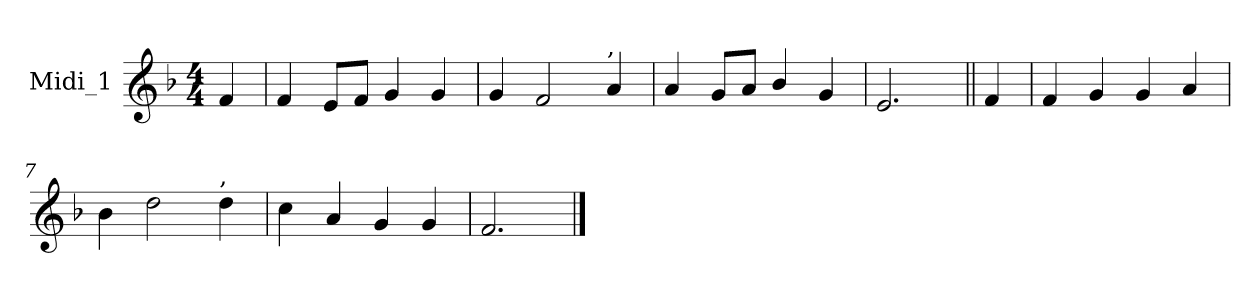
**kern
*part1
*staff1
*I"Midi_1
*clefG2
*k[b-]
*F:
*M4/4
=
4f
=1
4f
8eL
8fJ
4g
4g
=2
4g
2f
!LO:TX:a:t=,
4a
=3
4a
8gL
8aJ
4b-/
4g
=4
2.e
!!LO:LB:g=z
=5||
4f
=6
4f
4g
4g
4a
=7
4b-
2dd
!LO:TX:a:t=,
4dd
=8
4cc
4a
4g
4g
=9
2.f
==
*-
